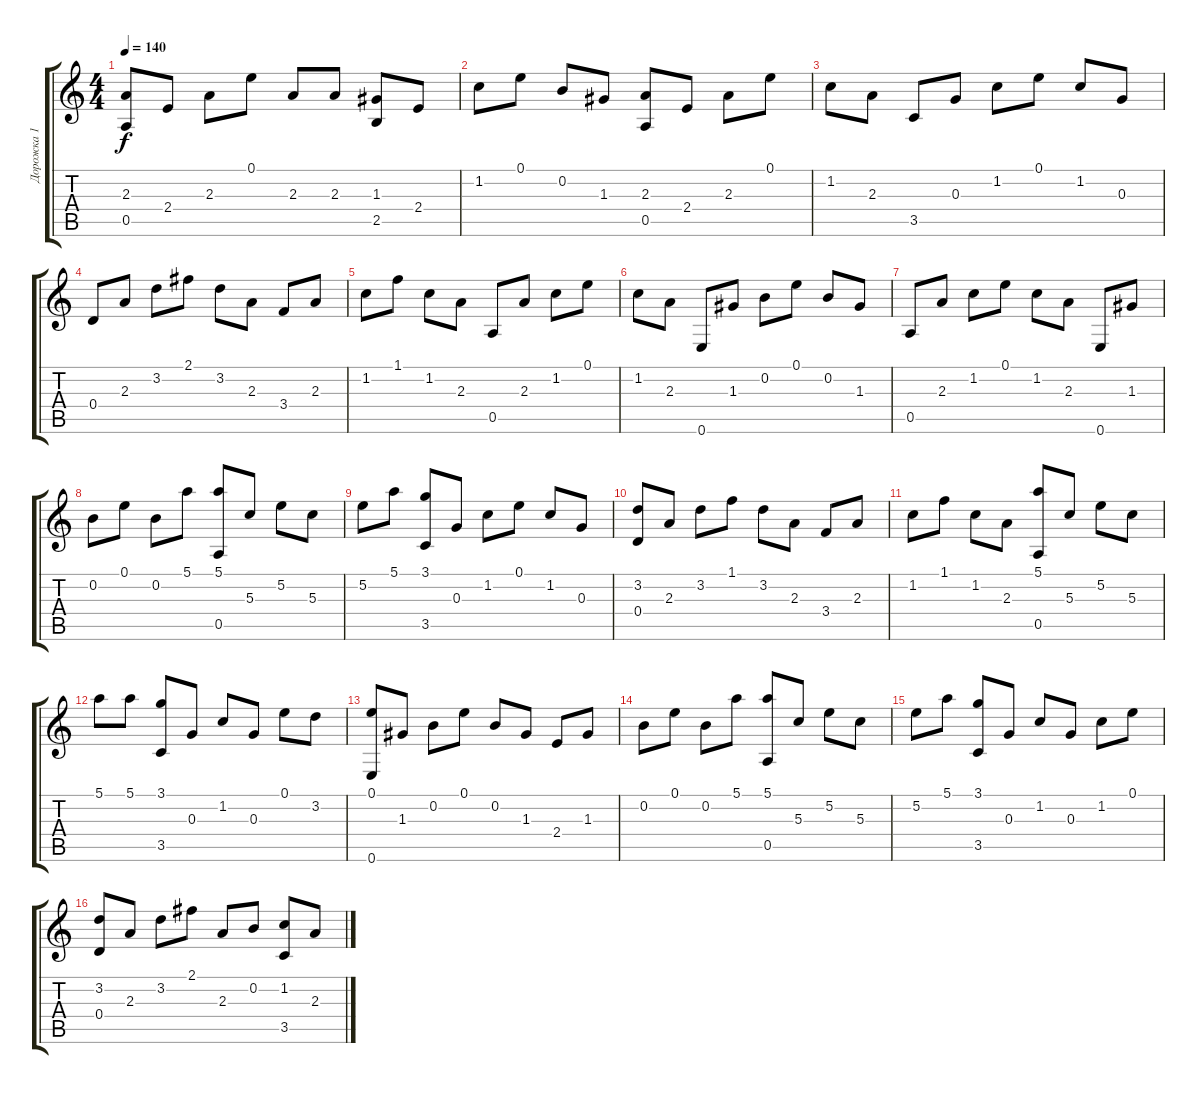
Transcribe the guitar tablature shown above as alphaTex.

\track ("Дорожка 1" "Дорожка 1") {instrument acousticguitarsteel}
\staff {score tabs}
\tuning (E4 B3 G3 D3 A2 E2) {hide}
\ts (4 4)
\tempo 140
\clef g2
\ks c
(2.3 0.5).8{dy f} 2.4.8 2.3.8 0.1.8 2.3.8 2.3.8 (1.3 2.5).8 2.4.8 |
1.2.8 0.1.8 0.2.8 1.3.8 (2.3 0.5).8 2.4.8 2.3.8 0.1.8 |
1.2.8 2.3.8 3.5.8 0.3.8 1.2.8 0.1.8 1.2.8 0.3.8 |
0.4.8 2.3.8 3.2.8 2.1.8 3.2.8 2.3.8 3.4.8 2.3.8 |
1.2.8 1.1.8 1.2.8 2.3.8 0.5.8 2.3.8 1.2.8 0.1.8 |
1.2.8 2.3.8 0.6.8 1.3.8 0.2.8 0.1.8 0.2.8 1.3.8 |
0.5.8 2.3.8 1.2.8 0.1.8 1.2.8 2.3.8 0.6.8 1.3.8 |
0.2.8 0.1.8 0.2.8 5.1.8 (5.1 0.5).8 5.3.8 5.2.8 5.3.8 |
5.2.8 5.1.8 (3.1 3.5).8 0.3.8 1.2.8 0.1.8 1.2.8 0.3.8 |
(3.2 0.4).8 2.3.8 3.2.8 1.1.8 3.2.8 2.3.8 3.4.8 2.3.8 |
1.2.8 1.1.8 1.2.8 2.3.8 (5.1 0.5).8 5.3.8 5.2.8 5.3.8 |
5.1.8 5.1.8 (3.1 3.5).8 0.3.8 1.2.8 0.3.8 0.1.8 3.2.8 |
(0.1 0.6).8 1.3.8 0.2.8 0.1.8 0.2.8 1.3.8 2.4.8 1.3.8 |
0.2.8 0.1.8 0.2.8 5.1.8 (5.1 0.5).8 5.3.8 5.2.8 5.3.8 |
5.2.8 5.1.8 (3.1 3.5).8 0.3.8 1.2.8 0.3.8 1.2.8 0.1.8 |
(3.2 0.4).8 2.3.8 3.2.8 2.1.8 2.3.8 0.2.8 (1.2 3.5).8 2.3.8
